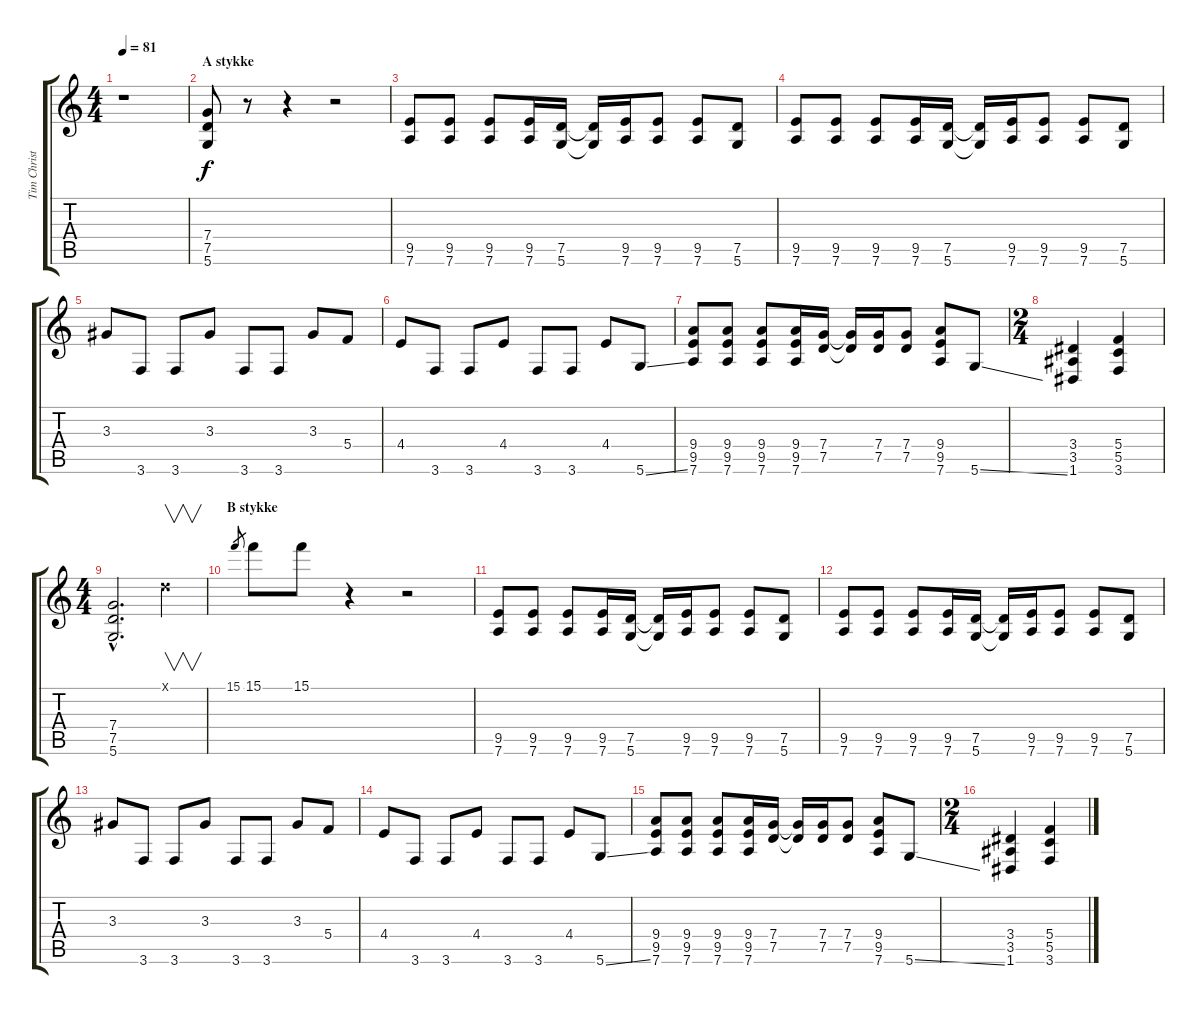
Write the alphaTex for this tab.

\track ("Tim Christensen (Guitar 1)" "Tim Christ") {instrument distortionguitar}
\staff {score tabs}
\tuning (D4 A3 F3 C3 G2 D2) {hide}
\ts (4 4)
\tempo 81
\clef g2
\ks c
r.1{dy f instrument distortionguitar} |
\section ("" "A stykke")
(7.4 7.5 5.6).8 r.8 r.4 r.2 |
(9.5 7.6).8 (9.5 7.6).8 (9.5 7.6).8 (9.5 7.6).16 (7.5 5.6).16 (7.5{t} 5.6{t}).16 (9.5 7.6).16 (9.5 7.6).8 (9.5 7.6).8 (7.5 5.6).8 |
(9.5 7.6).8 (9.5 7.6).8 (9.5 7.6).8 (9.5 7.6).16 (7.5 5.6).16 (7.5{t} 5.6{t}).16 (9.5 7.6).16 (9.5 7.6).8 (9.5 7.6).8 (7.5 5.6).8 |
3.3.8 3.6.8 3.6.8 3.3.8 3.6.8 3.6.8 3.3.8 5.4.8 |
4.4.8 3.6.8 3.6.8 4.4.8 3.6.8 3.6.8 4.4.8 5.6{ss}.8 |
(9.4 9.5 7.6).8 (9.4 9.5 7.6).8 (9.4 9.5 7.6).8 (9.4 9.5 7.6).16 (7.4 7.5).16 (7.4{t} 7.5{t}).16 (7.4 7.5).16 (7.4 7.5).8 (9.4 9.5 7.6).8 5.6{ss}.8 |
\ts (2 4)
(3.4 3.5 1.6).4 (5.4 5.5 3.6).4 |
\ts (4 4)
(7.4{hac} 7.5{hac} 5.6{hac}).2{d} 0.1{x}.4{v} |
\section ("" "B stykke")
15.1.8{gr} 15.1.8 15.1.8 r.4 r.2 |
(9.5 7.6).8 (9.5 7.6).8 (9.5 7.6).8 (9.5 7.6).16 (7.5 5.6).16 (7.5{t} 5.6{t}).16 (9.5 7.6).16 (9.5 7.6).8 (9.5 7.6).8 (7.5 5.6).8 |
(9.5 7.6).8 (9.5 7.6).8 (9.5 7.6).8 (9.5 7.6).16 (7.5 5.6).16 (7.5{t} 5.6{t}).16 (9.5 7.6).16 (9.5 7.6).8 (9.5 7.6).8 (7.5 5.6).8 |
3.3.8 3.6.8 3.6.8 3.3.8 3.6.8 3.6.8 3.3.8 5.4.8 |
4.4.8 3.6.8 3.6.8 4.4.8 3.6.8 3.6.8 4.4.8 5.6{ss}.8 |
(9.4 9.5 7.6).8 (9.4 9.5 7.6).8 (9.4 9.5 7.6).8 (9.4 9.5 7.6).16 (7.4 7.5).16 (7.4{t} 7.5{t}).16 (7.4 7.5).16 (7.4 7.5).8 (9.4 9.5 7.6).8 5.6{ss}.8 |
\ts (2 4)
(3.4 3.5 1.6).4 (5.4 5.5 3.6).4
